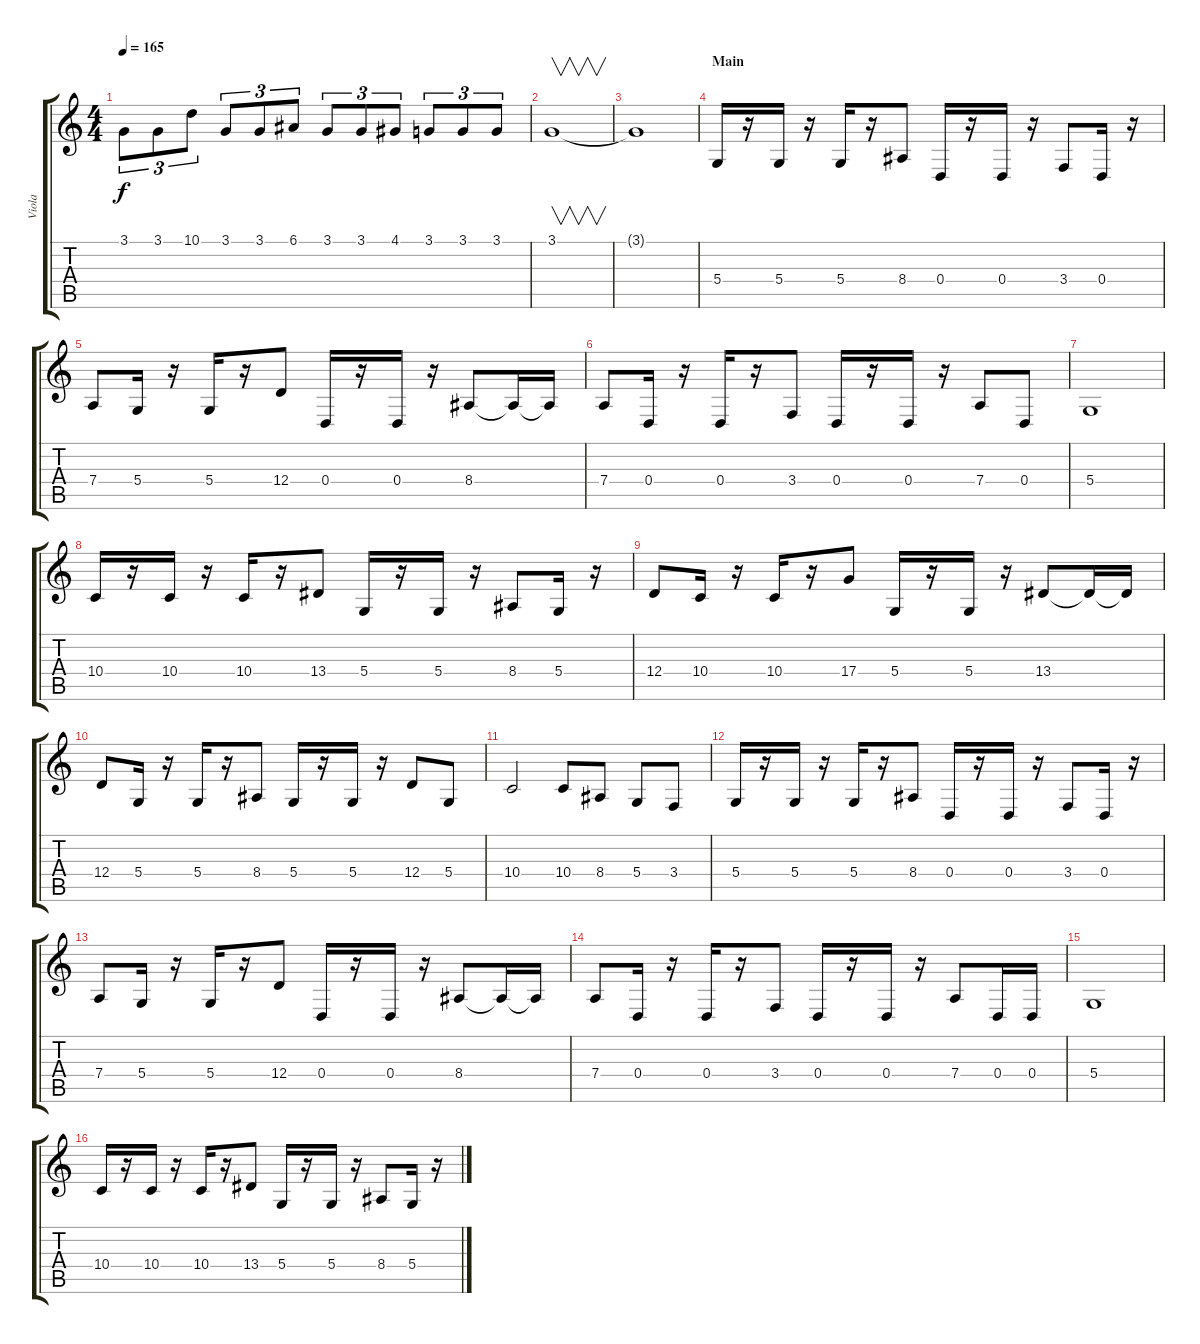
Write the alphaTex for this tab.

\track ("Viola" "Viola") {instrument viola}
\staff {score tabs}
\tuning (E4 B3 G3 D3 A2 E2) {hide}
\ts (4 4)
\tempo 165
\clef g2
\ks c
3.1.8{tu (3 2) dy f} 3.1.8{tu (3 2)} 10.1.8{tu (3 2)} 3.1.8{tu (3 2)} 3.1.8{tu (3 2)} 6.1.8{tu (3 2)} 3.1.8{tu (3 2)} 3.1.8{tu (3 2)} 4.1.8{tu (3 2)} 3.1.8{tu (3 2)} 3.1.8{tu (3 2)} 3.1.8{tu (3 2)} |
3.1.1{v} |
3.1{t}.1 |
\section ("" "Main")
5.4.16 r.16 5.4.16 r.16 5.4.16 r.16 8.4.8 0.4.16 r.16 0.4.16 r.16 3.4.8 0.4.16 r.16 |
7.4.8 5.4.16 r.16 5.4.16 r.16 12.4.8 0.4.16 r.16 0.4.16 r.16 8.4.8 8.4{t}.16 8.4{t}.16 |
7.4.8 0.4.16 r.16 0.4.16 r.16 3.4.8 0.4.16 r.16 0.4.16 r.16 7.4.8 0.4.8 |
5.4.1 |
10.4.16 r.16 10.4.16 r.16 10.4.16 r.16 13.4.8 5.4.16 r.16 5.4.16 r.16 8.4.8 5.4.16 r.16 |
12.4.8 10.4.16 r.16 10.4.16 r.16 17.4.8 5.4.16 r.16 5.4.16 r.16 13.4.8 13.4{t}.16 13.4{t}.16 |
12.4.8 5.4.16 r.16 5.4.16 r.16 8.4.8 5.4.16 r.16 5.4.16 r.16 12.4.8 5.4.8 |
10.4.2 10.4.8 8.4.8 5.4.8 3.4.8 |
5.4.16 r.16 5.4.16 r.16 5.4.16 r.16 8.4.8 0.4.16 r.16 0.4.16 r.16 3.4.8 0.4.16 r.16 |
7.4.8 5.4.16 r.16 5.4.16 r.16 12.4.8 0.4.16 r.16 0.4.16 r.16 8.4.8 8.4{t}.16 8.4{t}.16 |
7.4.8 0.4.16 r.16 0.4.16 r.16 3.4.8 0.4.16 r.16 0.4.16 r.16 7.4.8 0.4.16 0.4.16 |
5.4.1 |
10.4.16 r.16 10.4.16 r.16 10.4.16 r.16 13.4.8 5.4.16 r.16 5.4.16 r.16 8.4.8 5.4.16 r.16
